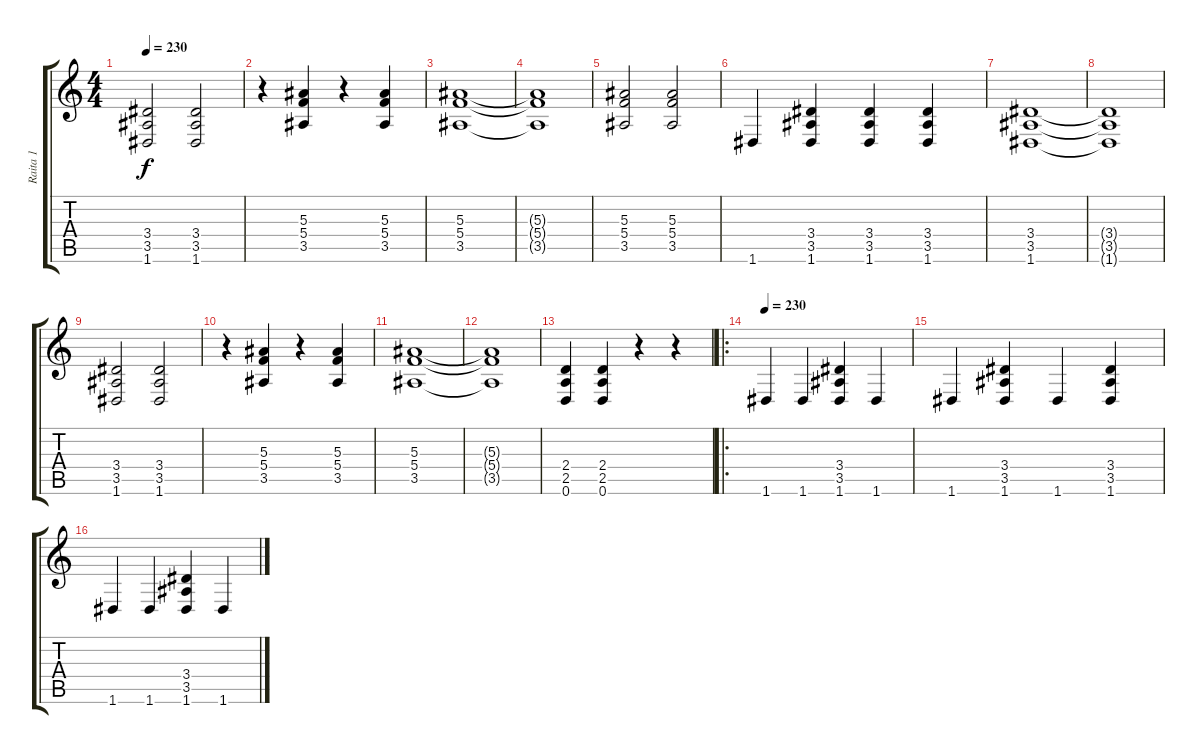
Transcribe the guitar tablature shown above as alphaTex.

\track ("Raita 1" "Raita 1") {instrument distortionguitar}
\staff {score tabs}
\tuning (D4 A3 F3 C3 G2 D2) {hide}
\ts (4 4)
\tempo 230
\clef g2
\ks c
(3.4 3.5 1.6).2{dy f} (3.4 3.5 1.6).2 |
r.4 (5.3 5.4 3.5).4 r.4 (5.3 5.4 3.5).4 |
(5.3 5.4 3.5).1 |
(5.3{t} 5.4{t} 3.5{t}).1 |
(5.3 5.4 3.5).2 (5.3 5.4 3.5).2 |
1.6.4 (3.4 3.5 1.6).4 (3.4 3.5 1.6).4 (3.4 3.5 1.6).4 |
(3.4 3.5 1.6).1 |
(3.4{t} 3.5{t} 1.6{t}).1 |
(3.4 3.5 1.6).2 (3.4 3.5 1.6).2 |
r.4 (5.3 5.4 3.5).4 r.4 (5.3 5.4 3.5).4 |
(5.3 5.4 3.5).1 |
(5.3{t} 5.4{t} 3.5{t}).1 |
(2.4 2.5 0.6).4 (2.4 2.5 0.6).4 r.4 r.4 |
\ro
\tempo 230
1.6.4 1.6.4 (3.4 3.5 1.6).4 1.6.4 |
1.6.4 (3.4 3.5 1.6).4 1.6.4 (3.4 3.5 1.6).4 |
1.6.4 1.6.4 (3.4 3.5 1.6).4 1.6.4
